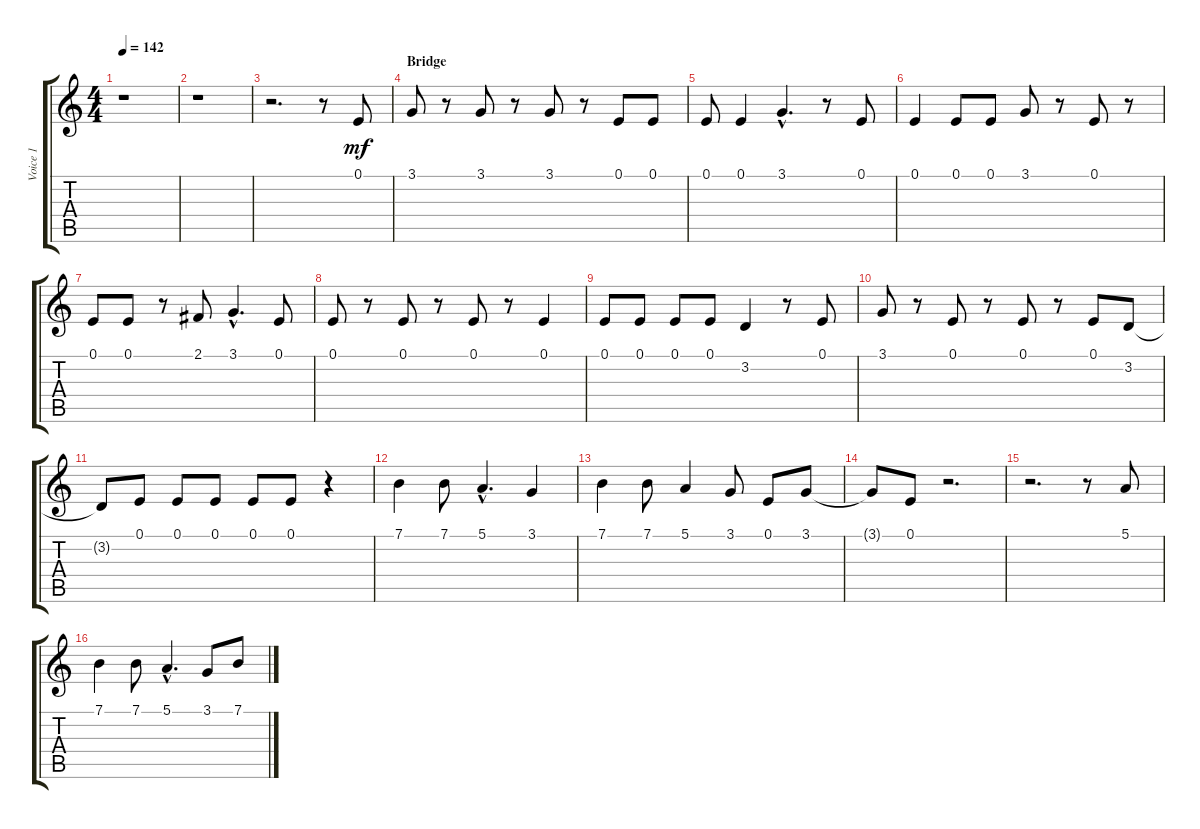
\track ("Voice 1" "Voice 1") {instrument lead2sawtooth}
\staff {score tabs}
\tuning (E4 B3 G3 D3 A2 E2) {hide}
\ts (4 4)
\tempo 142
\clef g2
\ks c
r.1{dy mf} |
r.1 |
r.2{d} r.8 0.1.8 |
\section ("" "Bridge")
3.1.8 r.8 3.1.8 r.8 3.1.8 r.8 0.1.8 0.1.8 |
0.1.8 0.1.4 3.1{hac}.4{d} r.8 0.1.8 |
0.1.4 0.1.8 0.1.8 3.1.8 r.8 0.1.8 r.8 |
0.1.8 0.1.8 r.8 2.1.8 3.1{hac}.4{d} 0.1.8 |
0.1.8 r.8 0.1.8 r.8 0.1.8 r.8 0.1.4 |
0.1.8 0.1.8 0.1.8 0.1.8 3.2.4 r.8 0.1.8 |
3.1.8 r.8 0.1.8 r.8 0.1.8 r.8 0.1.8 3.2.8 |
3.2{t}.8 0.1.8 0.1.8 0.1.8 0.1.8 0.1.8 r.4 |
7.1.4 7.1.8 5.1{hac}.4{d} 3.1.4 |
7.1.4 7.1.8 5.1.4 3.1.8 0.1.8 3.1.8 |
3.1{t}.8 0.1.8 r.2{d} |
r.2{d} r.8 5.1.8 |
7.1.4 7.1.8 5.1{hac}.4{d} 3.1.8 7.1.8
